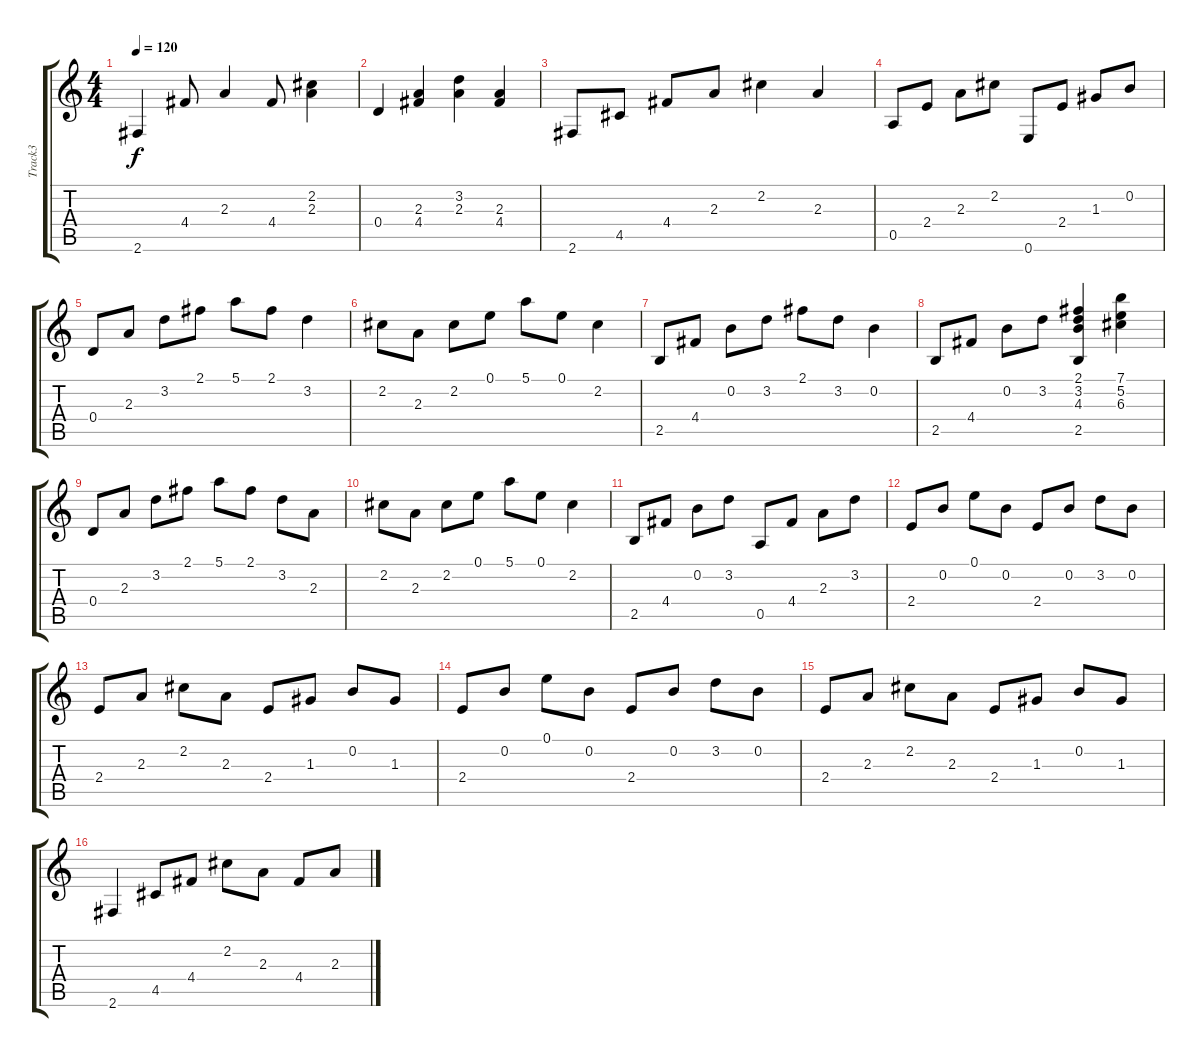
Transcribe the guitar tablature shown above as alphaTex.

\track ("Track3" "Track3") {instrument distortionguitar}
\staff {score tabs}
\tuning (E4 B3 G3 D3 A2 E2) {hide}
\ts (4 4)
\tempo 120
\clef g2
\ks c
2.6.4{dy f} 4.4.8 2.3.4 4.4.8 (2.2 2.3).4 |
0.4.4 (2.3 4.4).4 (3.2 2.3).4 (2.3 4.4).4 |
2.6.8 4.5.8 4.4.8 2.3.8 2.2.4 2.3.4 |
0.5.8 2.4.8 2.3.8 2.2.8 0.6.8 2.4.8 1.3.8 0.2.8 |
0.4.8 2.3.8 3.2.8 2.1.8 5.1.8 2.1.8 3.2.4 |
2.2.8 2.3.8 2.2.8 0.1.8 5.1.8 0.1.8 2.2.4 |
2.5.8 4.4.8 0.2.8 3.2.8 2.1.8 3.2.8 0.2.4 |
2.5.8 4.4.8 0.2.8 3.2.8 (2.1 3.2 4.3 2.5).4 (7.1 5.2 6.3).4 |
0.4.8 2.3.8 3.2.8 2.1.8 5.1.8 2.1.8 3.2.8 2.3.8 |
2.2.8 2.3.8 2.2.8 0.1.8 5.1.8 0.1.8 2.2.4 |
2.5.8 4.4.8 0.2.8 3.2.8 0.5.8 4.4.8 2.3.8 3.2.8 |
2.4.8 0.2.8 0.1.8 0.2.8 2.4.8 0.2.8 3.2.8 0.2.8 |
2.4.8 2.3.8 2.2.8 2.3.8 2.4.8 1.3.8 0.2.8 1.3.8 |
2.4.8 0.2.8 0.1.8 0.2.8 2.4.8 0.2.8 3.2.8 0.2.8 |
2.4.8 2.3.8 2.2.8 2.3.8 2.4.8 1.3.8 0.2.8 1.3.8 |
2.6.4 4.5.8 4.4.8 2.2.8 2.3.8 4.4.8 2.3.8
